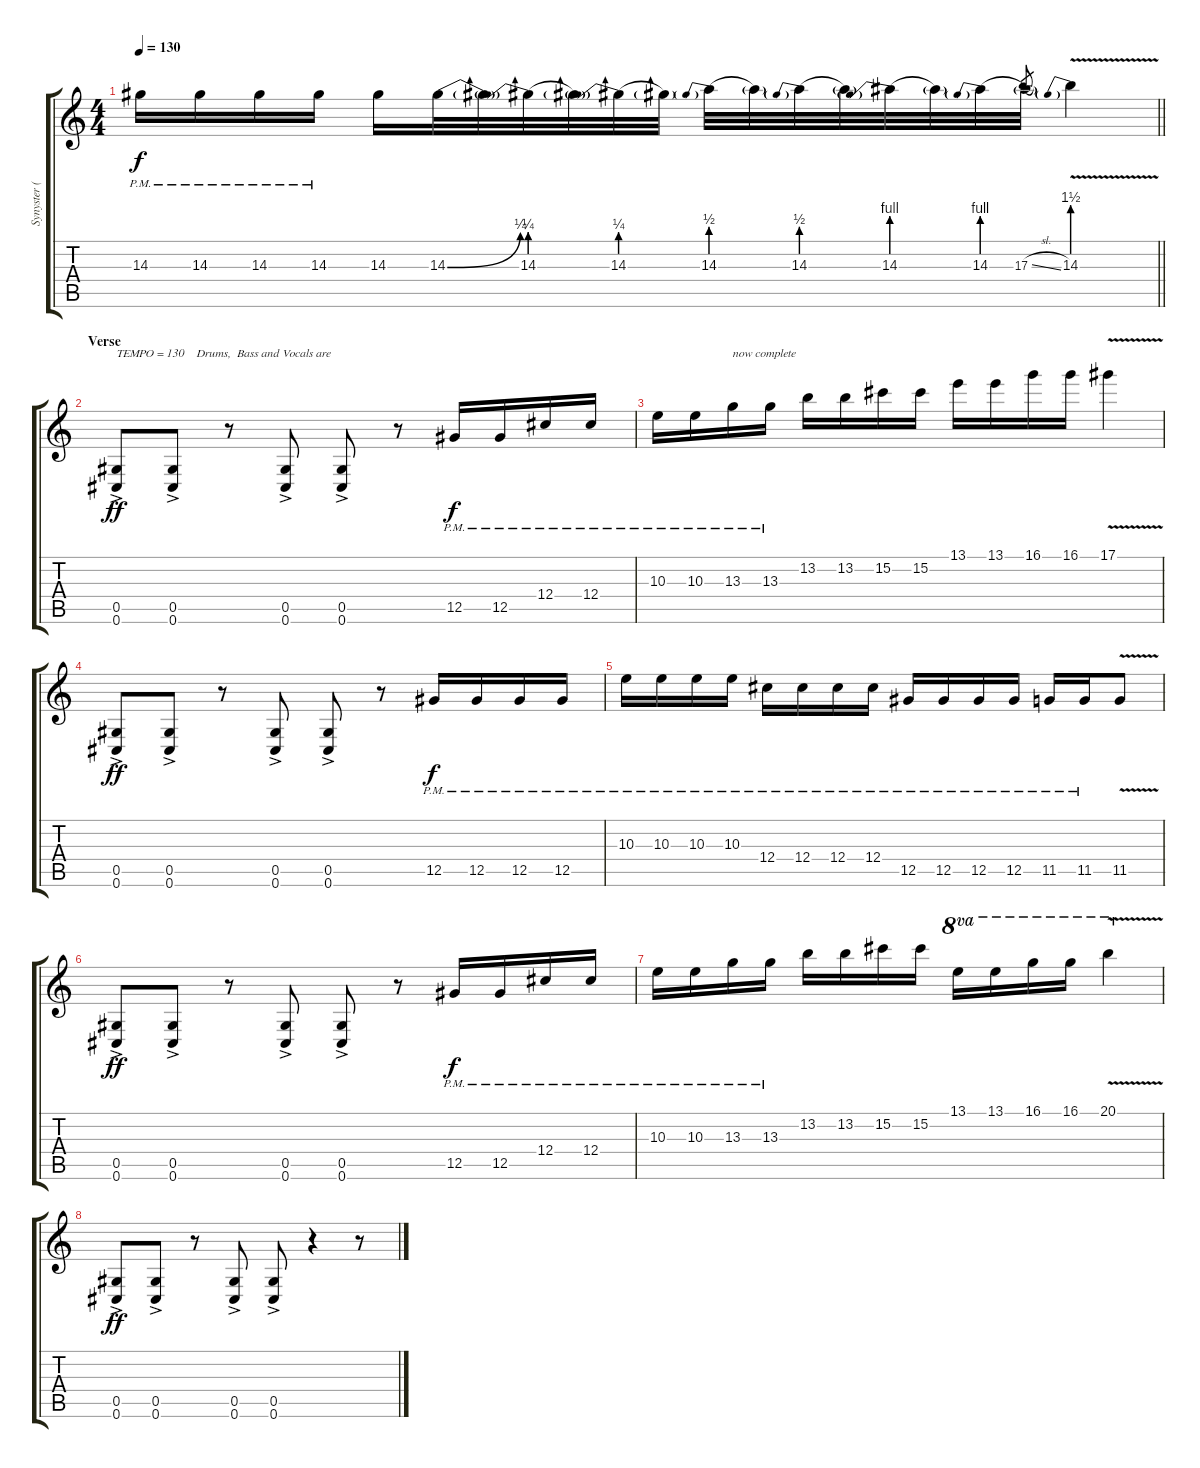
\track ("Synyster ( Lead Gtr )" "Synyster (") {instrument distortionguitar}
\staff {score tabs}
\tuning (Eb4 Bb3 Gb3 Db3 Ab2 Db2) {hide}
\ts (4 4)
\tempo 130
\clef g2
\barLineRight lightlight
\ks c
14.3{pm}.16{dy f} 14.3{pm}.16 14.3{pm}.16 14.3{pm}.16 14.3.16 14.3{be (bend 0 0 60 1)}.32 14.3{t}.32 14.3{be (prebend 0 1 60 1)}.32 14.3{t}.32 14.3{be (prebend 0 1 60 1)}.32 14.3{t}.32 14.3{be (prebend 0 2 60 2)}.32 14.3{t}.32 14.3{be (prebend 0 2 60 2)}.32 14.3{t}.32 14.3{be (prebend 0 4 60 4)}.32 14.3{t}.32 14.3{be (prebend 0 4 60 4)}.32 14.3{t}.32 17.3{sl}.8{gr} 14.3{be (prebend 0 6 60 6) v}.4 |
\section ("" "Verse")
(0.5{ac} 0.6{ac}).8{txt "TEMPO = 130    Drums,  Bass and Vocals are " dy ff} (0.5{ac} 0.6{ac}).8 r.8 (0.5{ac} 0.6{ac}).8 (0.5{ac} 0.6{ac}).8 r.8 12.5{pm}.16{dy f} 12.5{pm}.16 12.4{pm}.16 12.4{pm}.16 |
10.3{pm}.16 10.3{pm}.16 13.3{pm}.16{txt "now complete"} 13.3{pm}.16 13.2.16 13.2.16 15.2.16 15.2.16 13.1.16 13.1.16 16.1.16 16.1.16 17.1{v}.4 |
(0.5{ac} 0.6{ac}).8{dy ff} (0.5{ac} 0.6{ac}).8 r.8 (0.5{ac} 0.6{ac}).8 (0.5{ac} 0.6{ac}).8 r.8 12.5{pm}.16{dy f} 12.5{pm}.16 12.5{pm}.16 12.5{pm}.16 |
10.3{pm}.16 10.3{pm}.16 10.3{pm}.16 10.3{pm}.16 12.4{pm}.16 12.4{pm}.16 12.4{pm}.16 12.4{pm}.16 12.5{pm}.16 12.5{pm}.16 12.5{pm}.16 12.5{pm}.16 11.5{pm}.16 11.5{pm}.16 11.5{v}.8 |
(0.5{ac} 0.6{ac}).8{dy ff} (0.5{ac} 0.6{ac}).8 r.8 (0.5{ac} 0.6{ac}).8 (0.5{ac} 0.6{ac}).8 r.8 12.5{pm}.16{dy f} 12.5{pm}.16 12.4{pm}.16 12.4{pm}.16 |
10.3{pm}.16 10.3{pm}.16 13.3{pm}.16 13.3{pm}.16 13.2.16 13.2.16 15.2.16 15.2.16 13.1.16{ot 8va} 13.1.16{ot 8va} 16.1.16{ot 8va} 16.1.16{ot 8va} 20.1{v}.4{ot 8va} |
(0.5{ac} 0.6{ac}).8{dy ff} (0.5{ac} 0.6{ac}).8 r.8 (0.5{ac} 0.6{ac}).8 (0.5{ac} 0.6{ac}).8 r.4 r.8
